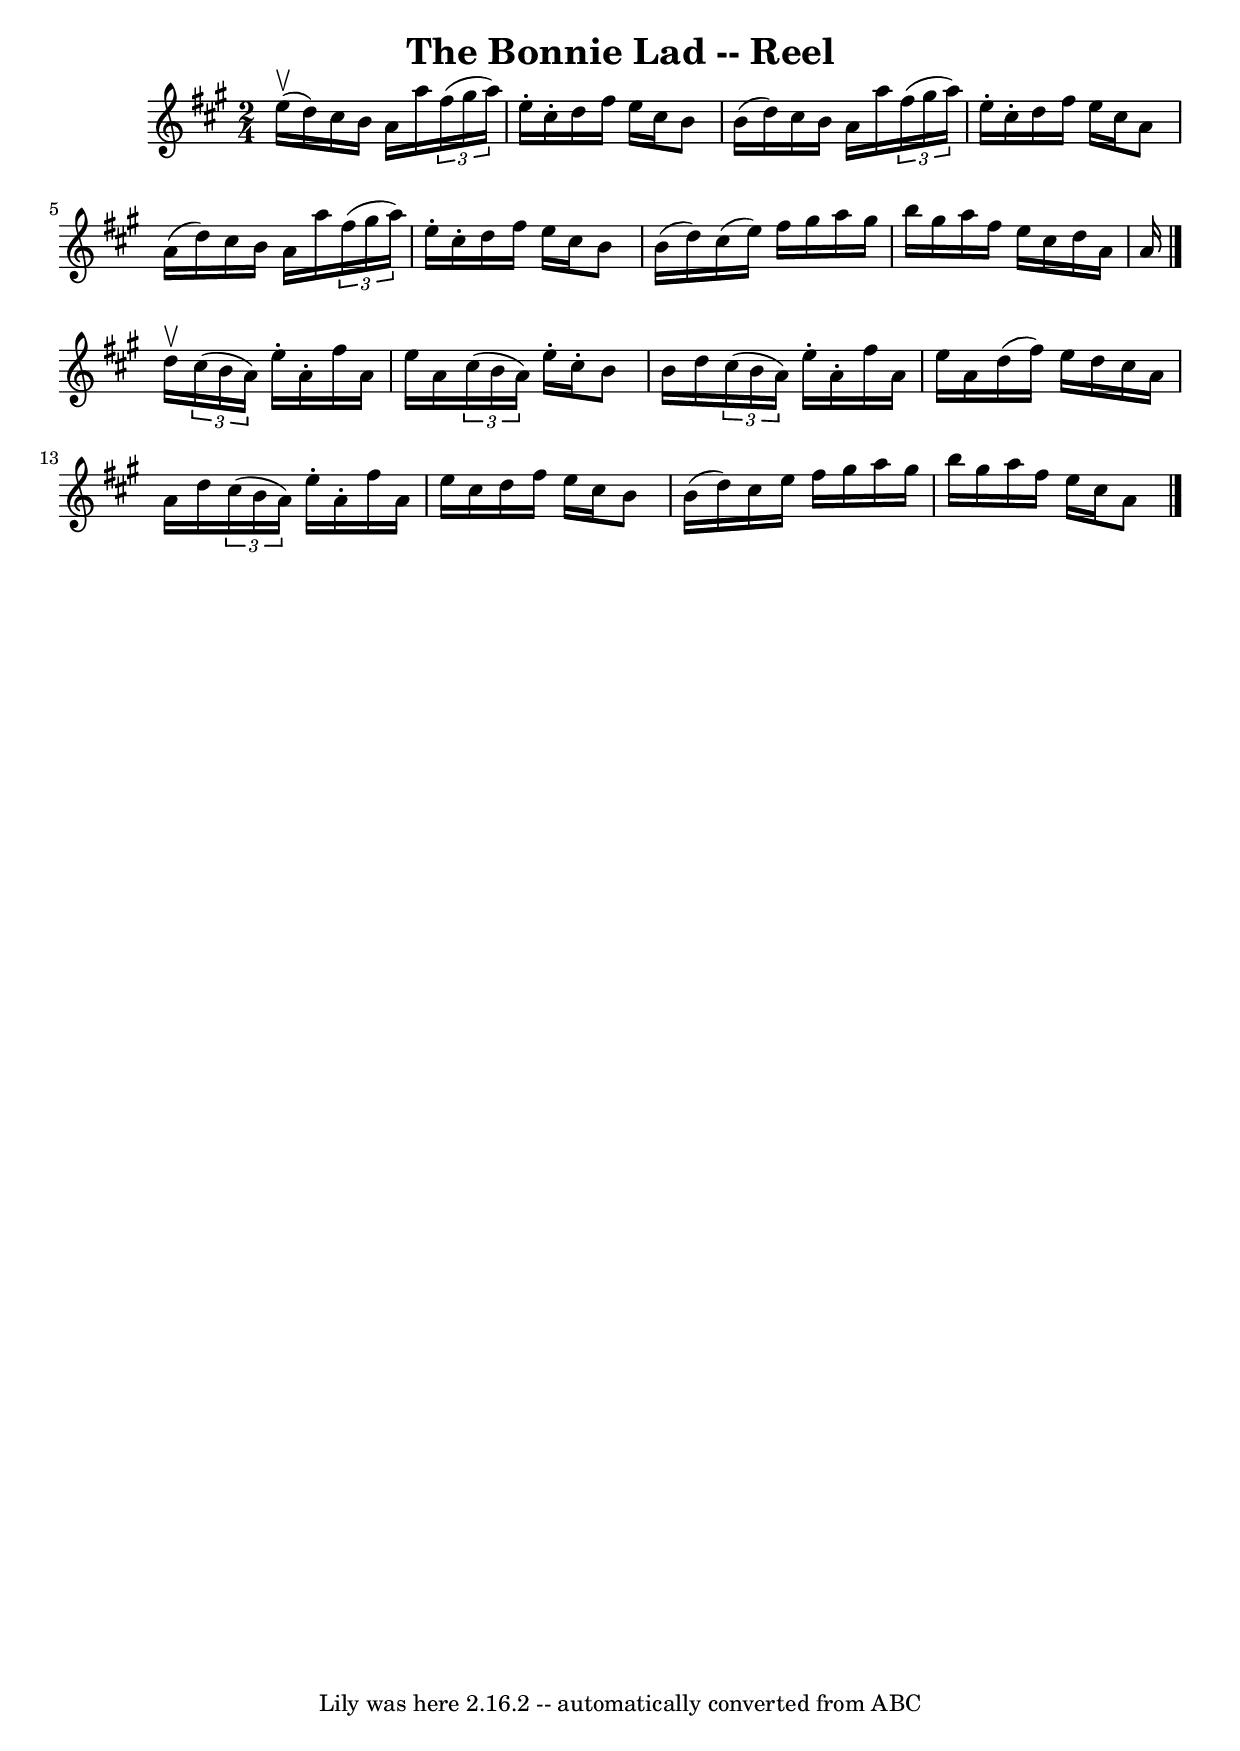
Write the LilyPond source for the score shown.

\version "2.16.2"
\include "Mammoth.ily"
\header {
  %% book = "Ryan's Mammoth Collection"
  crossRefNumber = "1"
  footnotes = ""
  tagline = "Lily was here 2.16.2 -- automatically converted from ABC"
  title = "The Bonnie Lad -- Reel"

}
voicedefault =  {


  \time 2/4 
  \key a \major
 e''16^\upbow(d''16) |
  cis''16 b'16 
  a'16 a''16    \times 2/3 { fis''16 (gis''16 a''16) 
			   } e''16 
  -. cis''16 -. |
  d''16 fis''16 e''16 cis''16 b'8 b'16 
  (d''16) |
  cis''16 b'16 a'16 a''16    \times 2/3 {   
    fis''16 (gis''16 a''16) 
  } e''16 -. cis''16 -. |
  d''16    
  fis''16 e''16 cis''16 a'8 a'16 (d''16) |
  cis''16   
  b'16 a'16 a''16    \times 2/3 { fis''16 (gis''16 a''16) 
				}   
  e''16 -. cis''16 -. |
  d''16 fis''16 e''16 cis''16 b'8    
  b'16 (d''16) |
  cis''16 (e''16) fis''16 gis''16    
  a''16 gis''16 b''16 gis''16  |
  a''16 fis''16 e''16    
  cis''16 d''16 a'16 a'16  \bar "|." d''16^\upbow |
  
  \times 2/3 { cis''16 (b'16 a'16) 
	     } e''16 -. a'16 -. fis''16    
  a'16 e''16 a'16  |
  \times 2/3 { cis''16 (b'16 a'16) 
	     } 
  e''16 -. cis''16 -. b'8 b'16 d''16  |
  \times 2/3 {   
    cis''16 (b'16 a'16) 
  } e''16 -. a'16 -. fis''16 a'16 e''16  
  a'16  |
  d''16 (fis''16) e''16 d''16 cis''16 a'16    
  a'16 d''16  |
  \times 2/3 { cis''16 (b'16 a'16) 
	     }   
  e''16 -. a'16 -. fis''16 a'16 e''16 cis''16  |
  d''16    
  fis''16 e''16 cis''16 b'8 b'16 (d''16) |
  cis''16    
  e''16 fis''16 gis''16 a''16 gis''16 b''16 gis''16  |
  
  a''16 fis''16 e''16 cis''16 a'8    \bar "|."   

}

\score{
  <<

    \context Staff="default"
    {
      \voicedefault 
      
    }

  >>
  \layout {
    
  }
  \midi {
  }

}
